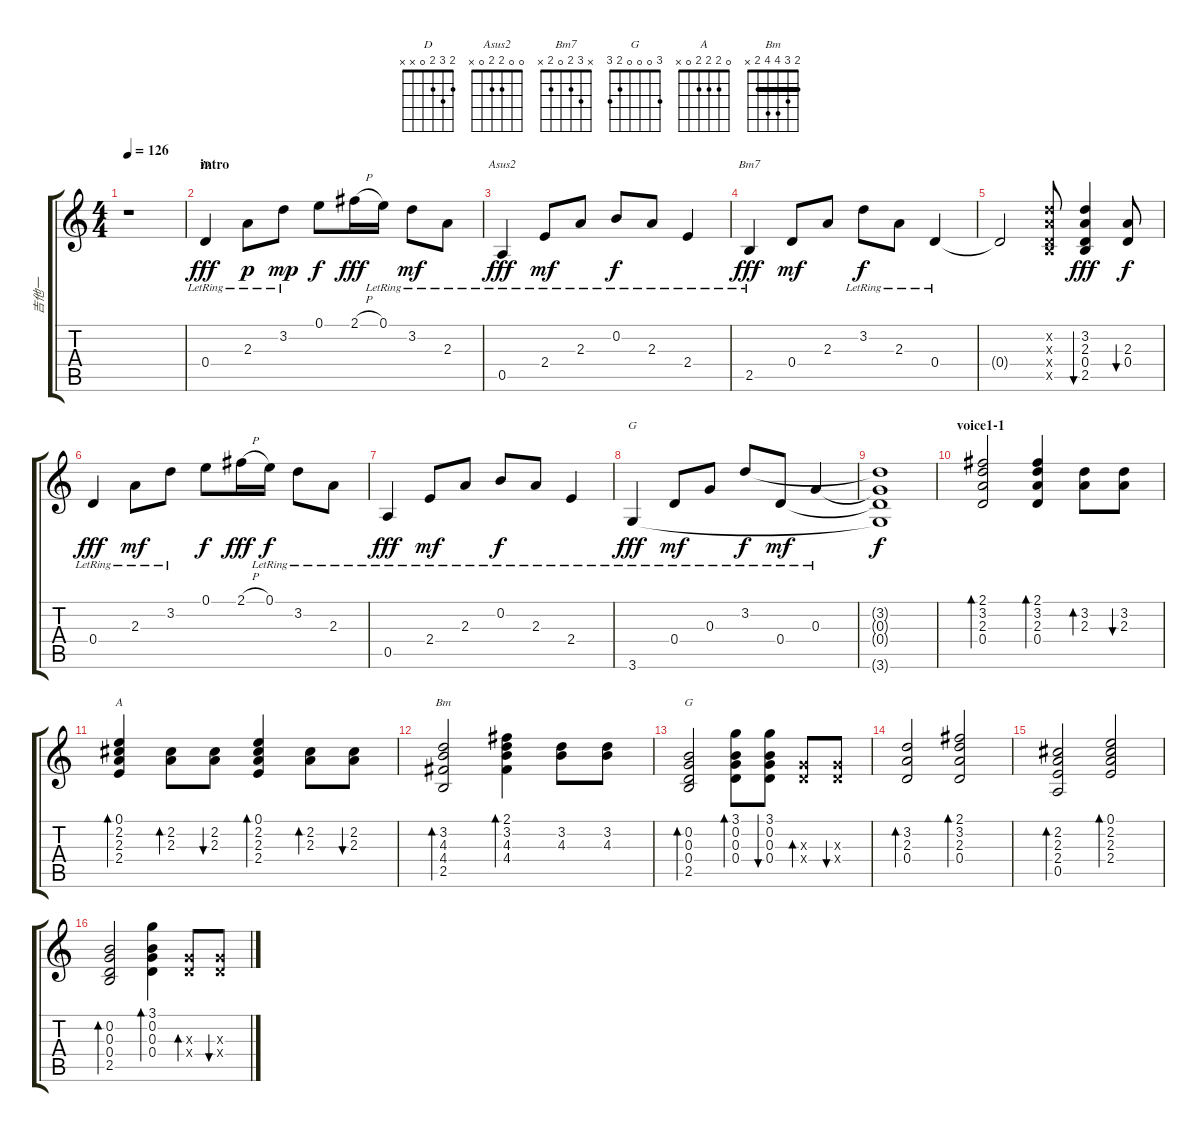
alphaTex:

\track ("吉他一" "吉他一") {instrument acousticguitarsteel}
\staff {score tabs}
\tuning (E4 B3 G3 D3 A2 E2) {hide}
\chord ("D" 2 3 2 0 x x)
\chord ("Asus2" 0 0 2 2 0 x)
\chord ("Bm7" x 3 2 0 2 x)
\chord ("G" 3 3 0 0 2 3) {barre 3}
\chord ("A" 0 2 2 2 0 x)
\chord ("Bm" 2 3 4 4 2 x) {barre 2}
\chord ("G" 3 0 0 0 2 3)
\ts (4 4)
\tempo 126
\clef g2
\ks c
r.1{dy fff instrument acousticguitarsteel} |
\section ("" "intro")
0.4{lr}.4{ch "D"} 2.3{lr}.8{dy p} 3.2{lr}.8{dy mp} 0.1.8{dy f} 2.1{h}.16{dy fff} 0.1{lr}.16 3.2{lr}.8{dy mf} 2.3{lr}.8 |
0.5{lr}.4{ch "Asus2" dy fff} 2.4{lr}.8{dy mf} 2.3{lr}.8 0.2{lr}.8{dy f} 2.3{lr}.8 2.4{lr}.4 |
2.5{lr}.4{ch "Bm7" dy fff} 0.4.8{dy mf} 2.3.8 3.2{lr}.8{dy f} 2.3{lr}.8 0.4{lr}.4 |
0.4{t}.2 (3.2{x} 2.3{x} 0.4{x} 2.5{x}).8 (3.2 2.3 0.4 2.5).4{bu 30 dy fff} (2.3 0.4).8{bu 120 dy f} |
0.4{lr}.4{dy fff} 2.3{lr}.8{dy mf} 3.2{lr}.8 0.1.8{dy f} 2.1{h}.16{dy fff} 0.1{lr}.16{dy f} 3.2{lr}.8 2.3{lr}.8 |
0.5{lr}.4{dy fff} 2.4{lr}.8{dy mf} 2.3{lr}.8 0.2{lr}.8{dy f} 2.3{lr}.8 2.4{lr}.4 |
3.6{lr}.4{ch "G" dy fff} 0.4{lr}.8{dy mf} 0.3{lr}.8 3.2{lr}.8{dy f} 0.4{lr}.8{dy mf} 0.3{lr}.4 |
(3.2{t} 0.3{t} 0.4{t} 3.6{t}).1{dy f} |
\section ("" "voice1-1")
(2.1 3.2 2.3 0.4).2{bd 120} (2.1 3.2 2.3 0.4).4{bd 120} (3.2 2.3).8{bd 60} (3.2 2.3).8{bu 60} |
(0.1 2.2 2.3 2.4).4{bd 60 ch "A"} (2.2 2.3).8{bd 60} (2.2 2.3).8{bu 60} (0.1 2.2 2.3 2.4).4{bd 120} (2.2 2.3).8{bd 60} (2.2 2.3).8{bu 60} |
(3.2 4.3 4.4 2.5).2{bd 120 ch "Bm"} (2.1 3.2 4.3 4.4).4{bd 120} (3.2 4.3).8 (3.2 4.3).8 |
(0.2 0.3 0.4 2.5).2{bd 120 ch "G"} (3.1 0.2 0.3 0.4).8{bd 120} (3.1 0.2 0.3 0.4).8{bu 60} (0.3{x} 0.4{x}).8{bd 60} (0.3{x} 0.4{x}).8{bu 60} |
(3.2 2.3 0.4).2{bd 120} (2.1 3.2 2.3 0.4).2{bd 120} |
(2.2 2.3 2.4 0.5).2{bd 120} (0.1 2.2 2.3 2.4).2{bd 120} |
(0.2 0.3 0.4 2.5).2{bd 120} (3.1 0.2 0.3 0.4).4{bd 120} (0.3{x} 0.4{x}).8{bd 120} (0.3{x} 0.4{x}).8{bu 120}
